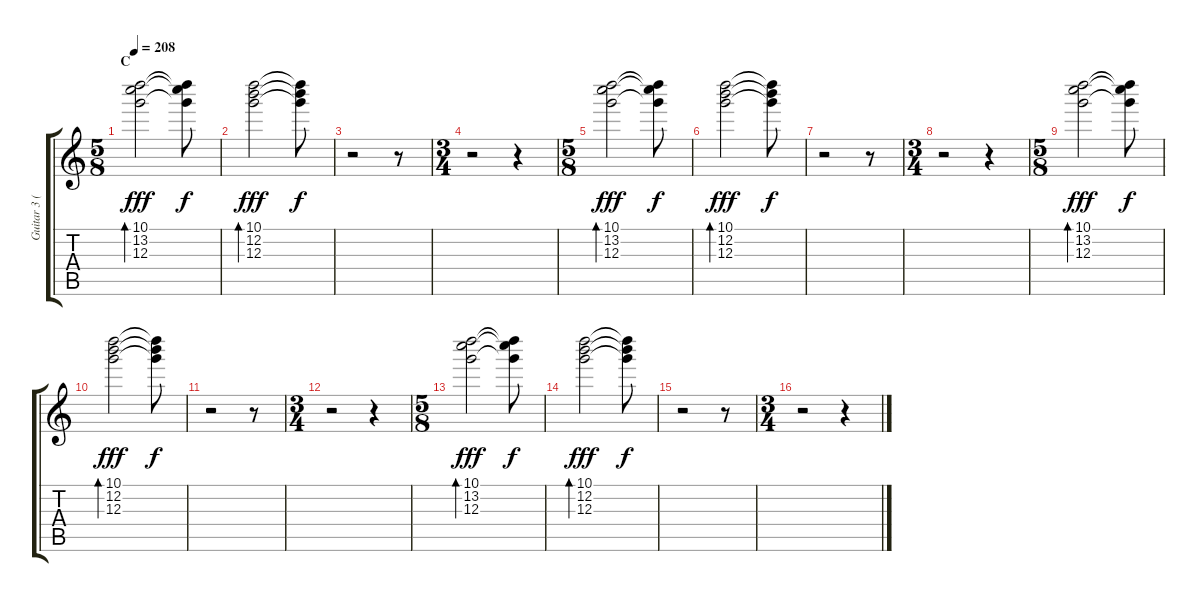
\track ("Guitar 3 (/w pitch shifter)" "Guitar 3 (") {instrument electricguitarclean}
\staff {score tabs}
\tuning (E5 B4 G4 D4 A3 E3) {hide}
\ts (5 8)
\section ("" "C")
\tempo 208
\clef g2
\ks c
(10.1 13.2 12.3).2{bd 240 dy fff} (10.1{t} 13.2{t} 12.3{t}).8{dy f} |
(10.1 12.2 12.3).2{bd 240 dy fff} (10.1{t} 12.2{t} 12.3{t}).8{dy f} |
r.2 r.8 |
\ts (3 4)
r.2 r.4 |
\ts (5 8)
(10.1 13.2 12.3).2{bd 240 dy fff} (10.1{t} 13.2{t} 12.3{t}).8{dy f} |
(10.1 12.2 12.3).2{bd 240 dy fff} (10.1{t} 12.2{t} 12.3{t}).8{dy f} |
r.2 r.8 |
\ts (3 4)
r.2 r.4 |
\ts (5 8)
(10.1 13.2 12.3).2{bd 240 dy fff} (10.1{t} 13.2{t} 12.3{t}).8{dy f} |
(10.1 12.2 12.3).2{bd 240 dy fff} (10.1{t} 12.2{t} 12.3{t}).8{dy f} |
r.2 r.8 |
\ts (3 4)
r.2 r.4 |
\ts (5 8)
(10.1 13.2 12.3).2{bd 240 dy fff} (10.1{t} 13.2{t} 12.3{t}).8{dy f} |
(10.1 12.2 12.3).2{bd 240 dy fff} (10.1{t} 12.2{t} 12.3{t}).8{dy f} |
r.2 r.8 |
\ts (3 4)
r.2 r.4
